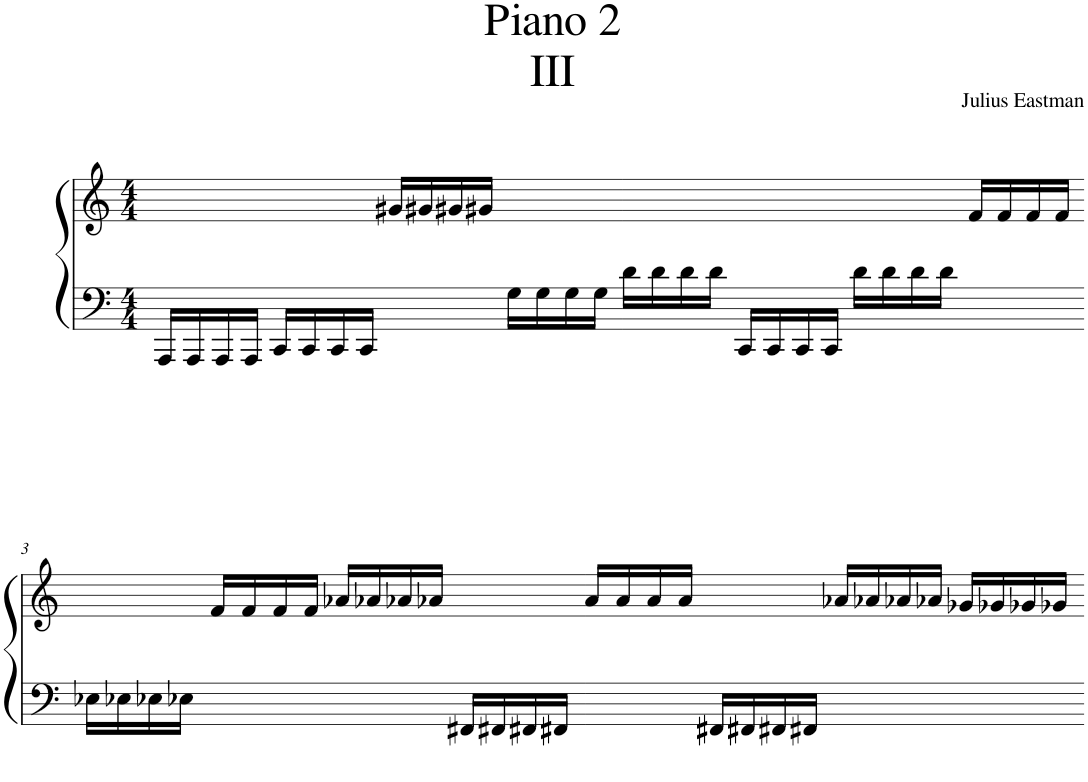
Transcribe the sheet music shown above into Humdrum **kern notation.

**kern	**kern
*part1	*part1
*staff2	*staff1
*I"Piano	*
*I'Pno.	*
*clefF4	*clefG2
*k[]	*k[]
*M4/4	*M4/4
=1	=1
16AAA/LL	2ryy
16AAA/	.
16AAA/	.
16AAA/JJ	.
16CC/LL	.
16CC/	.
16CC/	.
16CC/JJ	.
4ryy	16g#X/LL
.	16g#X/
.	16g#X/
.	16g#X/JJ
16G\LL	4ryy
16G\	.
16G\	.
16G\JJ	.
=2-	=2-
16d\LL	2.ryy
16d\	.
16d\	.
16d\JJ	.
16CC/LL	.
16CC/	.
16CC/	.
16CC/JJ	.
16d\LL	.
16d\	.
16d\	.
16d\JJ	.
4ryy	16f/LL
.	16f/
.	16f/
.	16f/JJ
!!LO:LB:g=z
=3-	=3-
16E-X\LL	4ryy
16E-X\	.
16E-X\	.
16E-X\JJ	.
4ryy	16f/LL
.	16f/
.	16f/
.	16f/JJ
4ryy	16a-X/LL
.	16a-X/
.	16a-X/
.	16a-X/JJ
16FF#X/LL	4ryy
16FF#X/	.
16FF#X/	.
16FF#X/JJ	.
=4-	=4-
4ryy	16a/LL
.	16a/
.	16a/
.	16a/JJ
16FF#X/LL	4ryy
16FF#X/	.
16FF#X/	.
16FF#X/JJ	.
4ryy	16a-X/LL
.	16a-X/
.	16a-X/
.	16a-X/JJ
4ryy	16g-X/LL
.	16g-X/
.	16g-X/
.	16g-X/JJ
=-	=-
*-	*-
